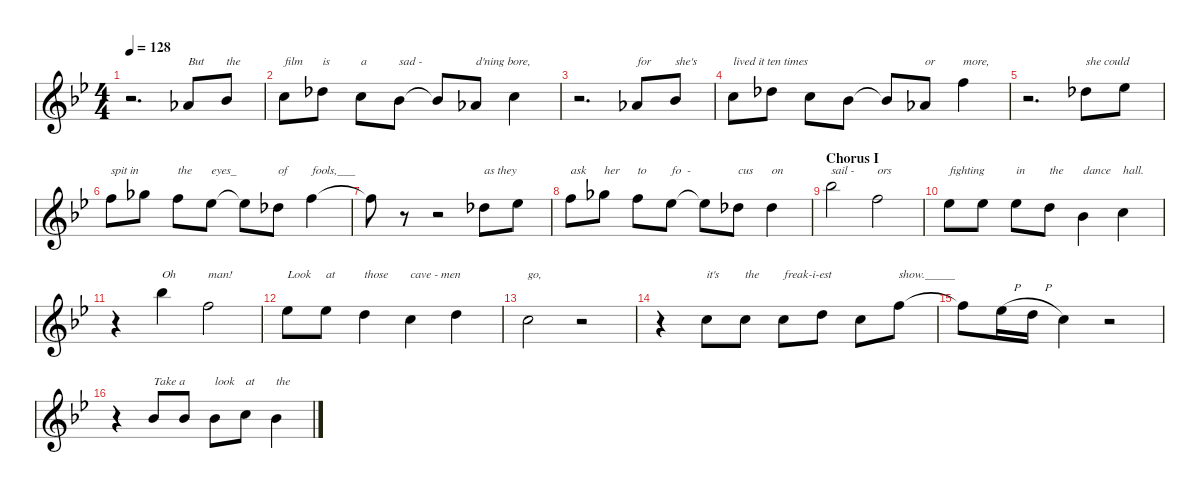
\defaultSystemsLayout 4
\hideDynamics
\bracketExtendMode groupsimilarinstruments
\singleTrackTrackNamePolicy hidden
\multiTrackTrackNamePolicy hidden
\firstSystemTrackNameMode fullname
\firstSystemTrackNameOrientation horizontal
\otherSystemsTrackNameOrientation horizontal
\extendBarLines
\track ("David Bowie" "fl.") {defaultSystemsLayout 4 instrument flute}
\staff {score}
\tuning (E4 B3 G3 D3 A2 E2)
\ts (4 4)
\tempo 128
\clef g2
\ks bb
r.2{d dy f beam Down} 13.3{acc b}.8{txt "But" beam Up} 15.3{acc b}.8{txt "the" beam Up} |
13.2{acc forcenatural}.8{txt "film" beam Down} 14.2{acc b}.8{txt "is" beam Down} 13.2{acc forcenatural}.8{txt "a" beam Down} 15.3{acc b}.8{txt "sad -" beam Down} 15.3{t acc b}.8{beam Up} 13.3{acc b}.8{txt "d'ning bore," beam Up} 13.2{acc forcenatural}.4{beam Down} |
r.2{d beam Down} 13.3{acc b}.8{txt "for" beam Up} 15.3{acc b}.8{txt "she's" beam Up} |
13.2{acc forcenatural}.8{txt "lived it ten times" beam Down} 14.2{acc b}.8{beam Down} 13.2{acc forcenatural}.8{beam Down} 15.3{acc b}.8{beam Down} 15.3{t acc b}.8{beam Up} 13.3{acc b}.8{txt "or" beam Up} 13.1{acc forcenatural}.4{txt "more," beam Down} |
r.2{d beam Down} 14.2{acc b}.8{txt "she could" beam Down} 16.2{acc b}.8{beam Down} |
13.1{acc forcenatural}.8{txt "spit in" beam Down} 14.1{acc b}.8{beam Down} 13.1{acc forcenatural}.8{txt "the" beam Down} 16.2{acc b}.8{txt "eyes_" beam Down} 16.2{t acc b}.8{beam Down} 14.2{acc b}.8{txt "of" beam Down} 13.1{acc forcenatural}.4{txt "fools,___" beam Down} |
13.1{t acc forcenatural}.8{beam Down} r.8{beam Down} r.2{beam Down} 14.2{acc b}.8{txt "as they" beam Down} 16.2{acc b}.8{beam Down} |
13.1{acc forcenatural}.8{txt "ask" beam Down} 14.1{acc b}.8{txt "her" beam Down} 13.1{acc forcenatural}.8{txt "to" beam Down} 16.2{acc b}.8{txt "fo  - " beam Down} 16.2{t acc b}.8{beam Down} 14.2{acc b}.8{txt "cus" beam Down} 14.2{acc b}.4{txt "on" beam Down} |
\section ("" "Chorus I")
18.1{acc b}.2{txt "sail -" beam Down} 13.1{acc forcenatural}.2{txt "ors" beam Down} |
16.2{acc b}.8{txt "fighting" beam Down} 16.2{acc b}.8{beam Down} 16.2{acc b}.8{txt "in" beam Down} 15.2{acc forcenatural}.8{txt "the" beam Down} 15.3{acc b}.4{txt "dance" beam Down} 13.2{acc forcenatural}.4{txt "hall." beam Down} |
r.4{beam Down} 18.1{acc b}.4{txt "Oh" beam Down} 13.1{acc forcenatural}.2{txt "man!" beam Down} |
16.2{acc b}.8{txt "Look" beam Down} 16.2{acc b}.8{txt "at" beam Down} 15.2{acc forcenatural}.4{txt "those" beam Down} 13.2{acc forcenatural}.4{txt "cave - men" beam Down} 15.2{acc forcenatural}.4{beam Down} |
13.2{acc forcenatural}.2{txt "go," beam Down} r.2{beam Down} |
r.4{beam Down} 13.2{acc forcenatural}.8{txt "it's" beam Down} 13.2{acc forcenatural}.8{txt "the" beam Down} 13.2{acc forcenatural}.8{txt "freak-i-est" beam Down} 15.2{acc forcenatural}.8{beam Down} 13.2{acc forcenatural}.8{beam Down} 18.2{acc forcenatural}.8{txt "show._____" beam Down} |
18.2{t acc forcenatural}.8{beam Down} 16.2{h acc b}.16{beam Down} 15.2{h acc forcenatural}.16{beam Down} 13.2{acc forcenatural}.4{beam Down} r.2{beam Down} |
r.4{beam Down} 15.3{acc b}.8{txt "Take a" beam Up} 15.3{acc b}.8{beam Up} 15.3{acc b}.8{txt "look" beam Down} 13.2{acc forcenatural}.8{txt "at" beam Down} 15.3{acc b}.4{txt "the" beam Down}
